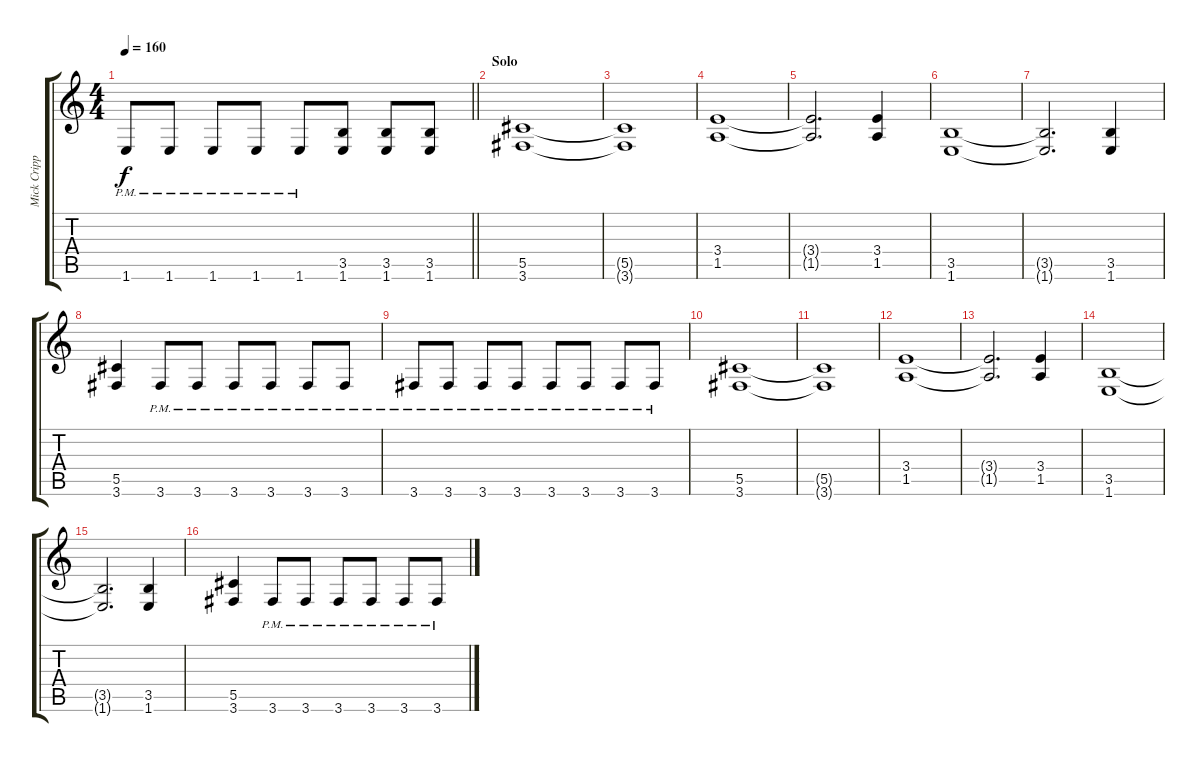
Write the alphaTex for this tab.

\track ("Mick Cripps" "Mick Cripp") {instrument overdrivenguitar}
\staff {score tabs}
\tuning (Eb4 Bb3 Gb3 Db3 Ab2 Eb2) {hide}
\ts (4 4)
\tempo 160
\clef g2
\barLineRight lightlight
\ks c
1.6{pm}.8{dy f} 1.6{pm}.8 1.6{pm}.8 1.6{pm}.8 1.6{pm}.8 (3.5 1.6).8 (3.5 1.6).8 (3.5 1.6).8 |
\section ("" "Solo")
(5.5 3.6).1 |
(5.5{t} 3.6{t}).1 |
(3.4 1.5).1 |
(3.4{t} 1.5{t}).2{d} (3.4 1.5).4 |
(3.5 1.6).1 |
(3.5{t} 1.6{t}).2{d} (3.5 1.6).4 |
(5.5 3.6).4 3.6{pm}.8 3.6{pm}.8 3.6{pm}.8 3.6{pm}.8 3.6{pm}.8 3.6{pm}.8 |
3.6{pm}.8 3.6{pm}.8 3.6{pm}.8 3.6{pm}.8 3.6{pm}.8 3.6{pm}.8 3.6{pm}.8 3.6{pm}.8 |
(5.5 3.6).1 |
(5.5{t} 3.6{t}).1 |
(3.4 1.5).1 |
(3.4{t} 1.5{t}).2{d} (3.4 1.5).4 |
(3.5 1.6).1 |
(3.5{t} 1.6{t}).2{d} (3.5 1.6).4 |
(5.5 3.6).4 3.6{pm}.8 3.6{pm}.8 3.6{pm}.8 3.6{pm}.8 3.6{pm}.8 3.6{pm}.8
